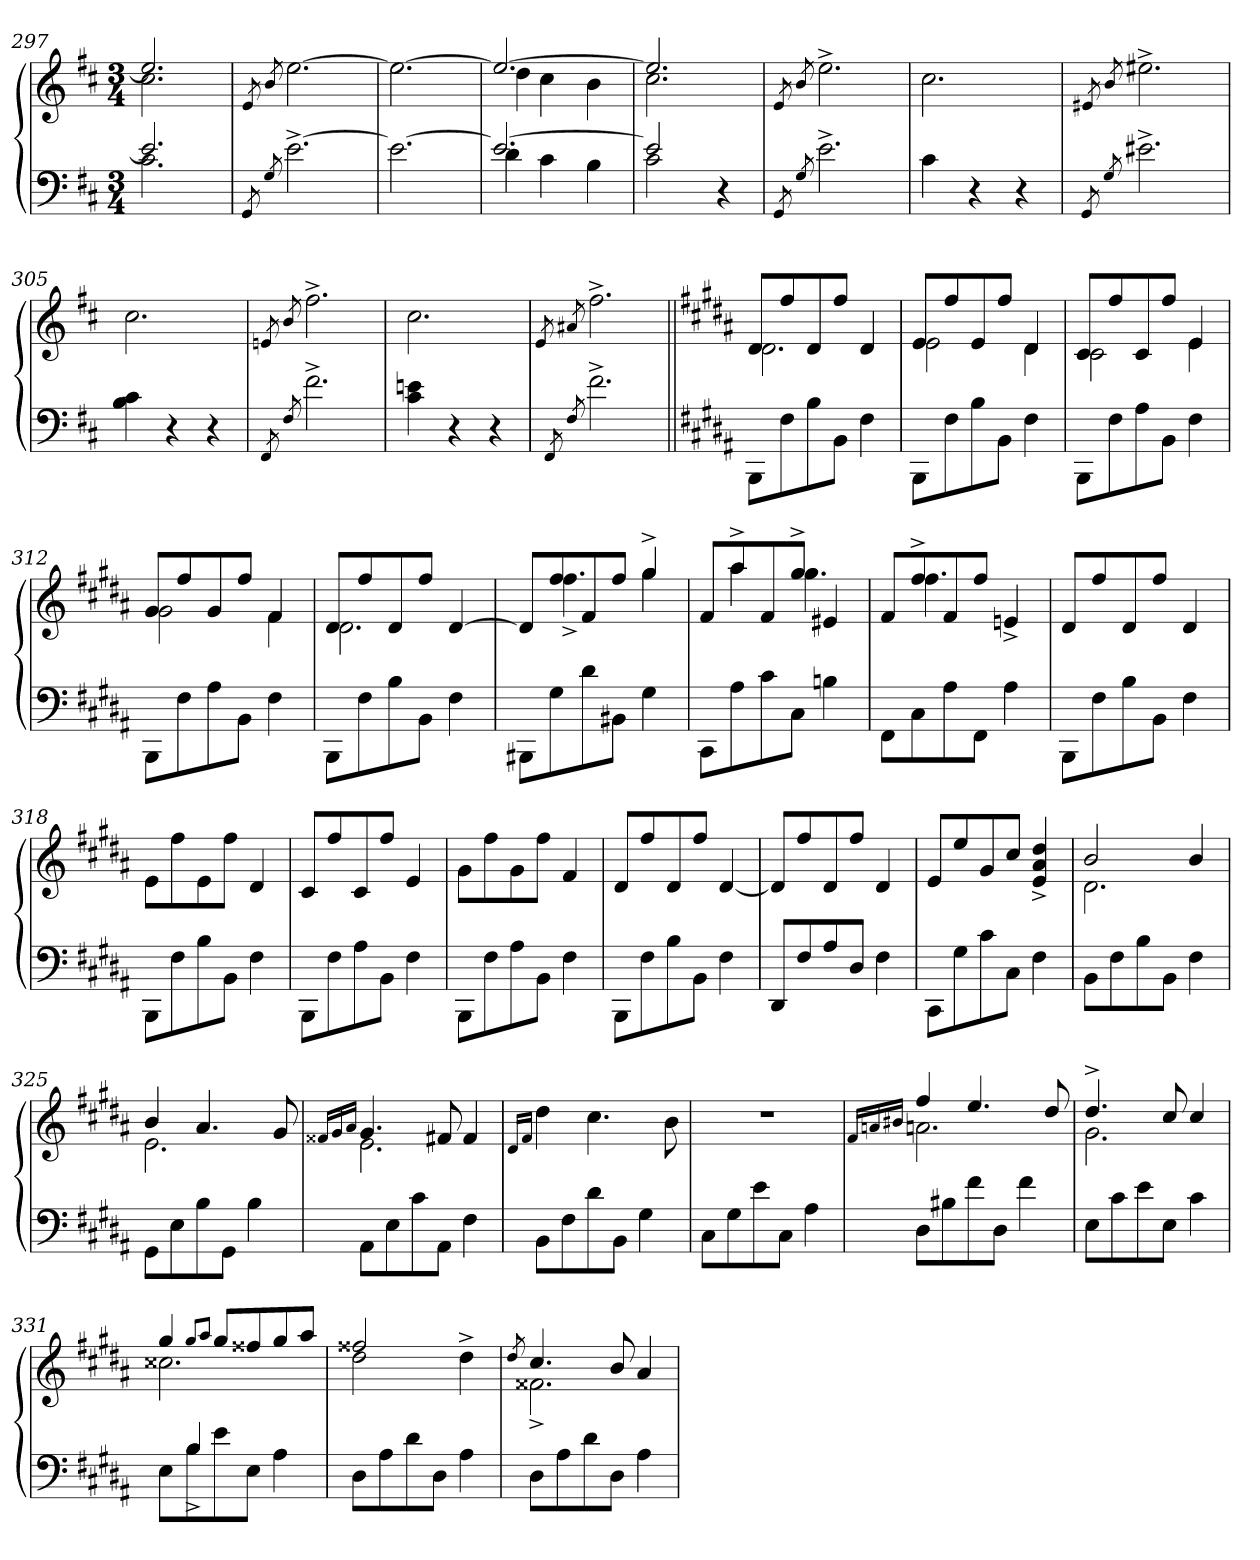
**kern	**kern
*part2	*part1
*staff2	*staff1
*clefF4	*clefG2
*k[f#c#]	*k[f#c#]
*M3/4	*M3/4
=297	=297
*^	*^
2.e/]	2.c#\	2.ee/]	2.cc#\
*v	*v	*	*
*	*v	*v
=298	=298
8qGG/	8qe/
8qG/	8qb/
[2.e^>\	[2.ee\
=299	=299
2.e\_	2.ee\_
=300	=300
*^	*^
2.e/_	4d\	2.ee/_	4dd\
.	4c#\	.	4cc#\
.	4B\	.	4b\
=301	=301	=301	=301
2e/]	2c#\	2.ee/]	2.cc#\
4r	4ryy	.	.
*v	*v	*	*
*	*v	*v
=302	=302
8qGG/	8qe/
8qG/	8qb/
2.e^>\	2.ee^>\
=303	=303
4c#\	2.cc#\
4r	.
4r	.
=304	=304
8qGG/	8qe#X/
8qG/	8qb/
2.e#X^>\	2.ee#^>\
=305	=305
4B\ 4c#\	2.cc#\
4r	.
4r	.
=306	=306
8qFF#/	8qen/
8qF#/	8qb/
2.f#^>\	2.ff#^>\
=307	=307
4c#\ 4en\	2.cc#\
4r	.
4r	.
=308	=308
8qFF#/	8qe/
8qF#/	8qa#X/
2.f#^>\	2.ff#^>\
=309||	=309||
*k[f#c#g#d#a#]	*k[f#c#g#d#a#]
*	*^
8BBB\L	8d#/L	2.d#\
8F#\	8ff#/	.
8B\	8d#/	.
8BB\J	8ff#/J	.
4F#\	4d#/	.
=310	=310	=310
8BBB\L	8e/L	2e\
8F#\	8ff#/	.
8B\	8e/	.
8BB\J	8ff#/J	.
4F#\	4d#/	4d#\
=311	=311	=311
8BBB\L	8c#/L	2c#\
8F#\	8ff#/	.
8A#\	8c#/	.
8BB\J	8ff#/J	.
4F#\	4e/	4e\
=312	=312	=312
8BBB\L	8g#/L	2g#\
8F#\	8ff#/	.
8A#\	8g#/	.
8BB\J	8ff#/J	.
4F#\	4f#/	4f#\
=313	=313	=313
8BBB\L	8d#/L	2.d#\
8F#\	8ff#/	.
8B\	8d#/	.
8BB\J	8ff#/J	.
4F#\	[4d#/	.
=314	=314	=314
8BBB#X\L	8d#/L]	8ryy
8G#\	8ff#/	4.ff#^>\
8d#\	8f#/	.
8BB#\J	8ff#/J	.
4G#\	4gg#^>/	4gg#\
=315	=315	=315
8CC#\L	8f#/L	8ryy
8A#\	8aa#^>/	4aa#\
8c#\	8f#/	.
8C#\J	8gg#^>/J	4.gg#\
4Bn\	4e#X/	.
=316	=316	=316
8FF#\L	8f#/L	8ryy
8C#\	8ff#^>/	4.ff#\
8A#\	8f#/	.
8FF#\J	8ff#/J	.
4A#\	4en^>/	4ryy
*	*v	*v
=317	=317
8BBB\L	8d#/L
8F#\	8ff#/
8B\	8d#/
8BB\J	8ff#/J
4F#\	4d#/
=318	=318
8BBB\L	8e\L
8F#\	8ff#\
8B\	8e\
8BB\J	8ff#\J
4F#\	4d#/
=319	=319
8BBB\L	8c#/L
8F#\	8ff#/
8A#\	8c#/
8BB\J	8ff#/J
4F#\	4e/
=320	=320
8BBB\L	8g#\L
8F#\	8ff#\
8A#\	8g#\
8BB\J	8ff#\J
4F#\	4f#/
=321	=321
8BBB\L	8d#/L
8F#\	8ff#/
8B\	8d#/
8BB\J	8ff#/J
4F#\	[4d#/
=322	=322
8DD#/L	8d#/L]
8F#/	8ff#/
8A#/	8d#/
8D#/J	8ff#/J
4F#\	4d#/
=323	=323
8CC#\L	8e/L
8G#\	8ee/
8c#\	8g#/
8C#\J	8cc#/J
4F#\	4e/^> 4a#/^> 4dd#/^>
=324	=324
*	*^
8BB\L	2b/	2.d#\
8F#\	.	.
8B\	.	.
8BB\J	.	.
4F#\	4b/	.
=325	=325	=325
8GG#\L	4b/	2.e\
8E\	.	.
8B\	4.a#/	.
8GG#\J	.	.
4B\	.	.
.	8g#/	.
=326	=326	=326
.	16qf##X/LL	.
.	16qg#/	.
.	16qa#/JJ	.
8AA#\L	4.g#/	2.e\
8E\	.	.
8c#\	.	.
8AA#\J	8f#X/	.
4F#\	4f#/	.
*	*v	*v
=327	=327
.	16qd#/LL
.	16qf#/JJ
8BB\L	4dd#\
8F#\	.
8d#\	4.cc#\
8BB\J	.
4G#\	.
.	8b\
=328	=328
8C#\L	2.r
8G#\	.
8e\	.
8C#\J	.
4A#\	.
=329	=329
.	16qf#/LL
.	16qan/
.	16qb#X/JJ
*	*^
8D#\L	4ff#/	2.a\
8B#X\	.	.
8f#\	4.ee/	.
8D#\J	.	.
4f#\	.	.
.	8dd#/	.
=330	=330	=330
8E\L	4.dd#^>/	2.g#\
8c#\	.	.
8e\	.	.
8E\J	8cc#/	.
4c#\	4cc#/	.
=331	=331	=331
*^	*	*
8E\L	8ryy	4gg#/	2.cc##X\
8B\	4B^>/	.	.
.	.	8qgg#/L	.
.	.	8qaa#/J	.
8e\	.	8gg#/L	.
8E\J	4.ryy	8ff##X/	.
4A#\	.	8gg#/	.
.	.	8aa#/J	.
*v	*v	*	*
=332	=332	=332
8D#\L	2ff##X/	2dd#\
8A#\	.	.
8d#\	.	.
8D#\J	.	.
4A#\	4dd#^>\	4ryy
=333	=333	=333
.	8qdd#/	.
8D#\L	4.cc#/	2.f##X^>\
8A#\	.	.
8d#\	.	.
8D#\J	8b/	.
4A#\	4a#/	.
*	*v	*v
=	=
*-	*-
